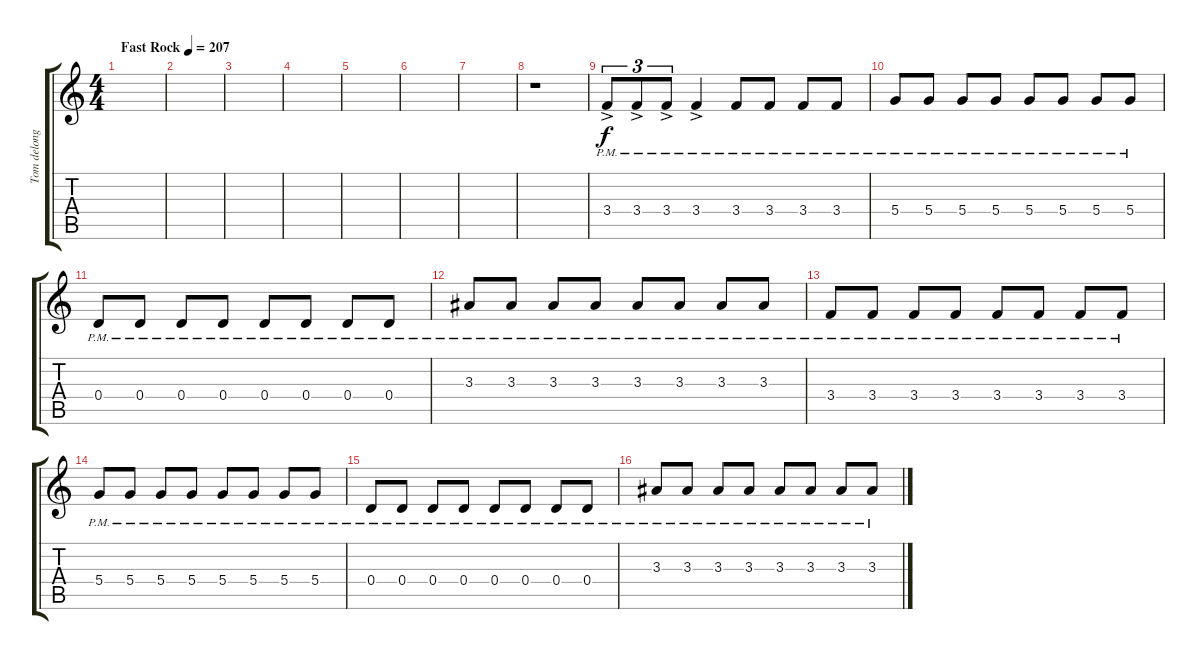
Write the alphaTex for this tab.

\track ("Tom delonge lead" "Tom delong") {instrument distortionguitar}
\staff {score tabs}
\tuning (E4 B3 G3 D3 A2 E2) {hide}
\ts (4 4)
\tempo (207 "Fast Rock")
\clef g2
\ks c
|
|
|
|
|
|
|
r.1 |
3.4{ac pm}.8{tu (3 2)} 3.4{ac pm}.8{tu (3 2)} 3.4{ac pm}.8{tu (3 2)} 3.4{ac pm}.4 3.4{pm}.8{dy f} 3.4{pm}.8 3.4{pm}.8 3.4{pm}.8 |
5.4{pm}.8 5.4{pm}.8 5.4{pm}.8 5.4{pm}.8 5.4{pm}.8 5.4{pm}.8 5.4{pm}.8 5.4{pm}.8 |
0.4{pm}.8 0.4{pm}.8 0.4{pm}.8 0.4{pm}.8 0.4{pm}.8 0.4{pm}.8 0.4{pm}.8 0.4{pm}.8 |
3.3{pm}.8 3.3{pm}.8 3.3{pm}.8 3.3{pm}.8 3.3{pm}.8 3.3{pm}.8 3.3{pm}.8 3.3{pm}.8 |
3.4{pm}.8 3.4{pm}.8 3.4{pm}.8 3.4{pm}.8 3.4{pm}.8 3.4{pm}.8 3.4{pm}.8 3.4{pm}.8 |
5.4{pm}.8 5.4{pm}.8 5.4{pm}.8 5.4{pm}.8 5.4{pm}.8 5.4{pm}.8 5.4{pm}.8 5.4{pm}.8 |
0.4{pm}.8 0.4{pm}.8 0.4{pm}.8 0.4{pm}.8 0.4{pm}.8 0.4{pm}.8 0.4{pm}.8 0.4{pm}.8 |
3.3{pm}.8 3.3{pm}.8 3.3{pm}.8 3.3{pm}.8 3.3{pm}.8 3.3{pm}.8 3.3{pm}.8 3.3{pm}.8
